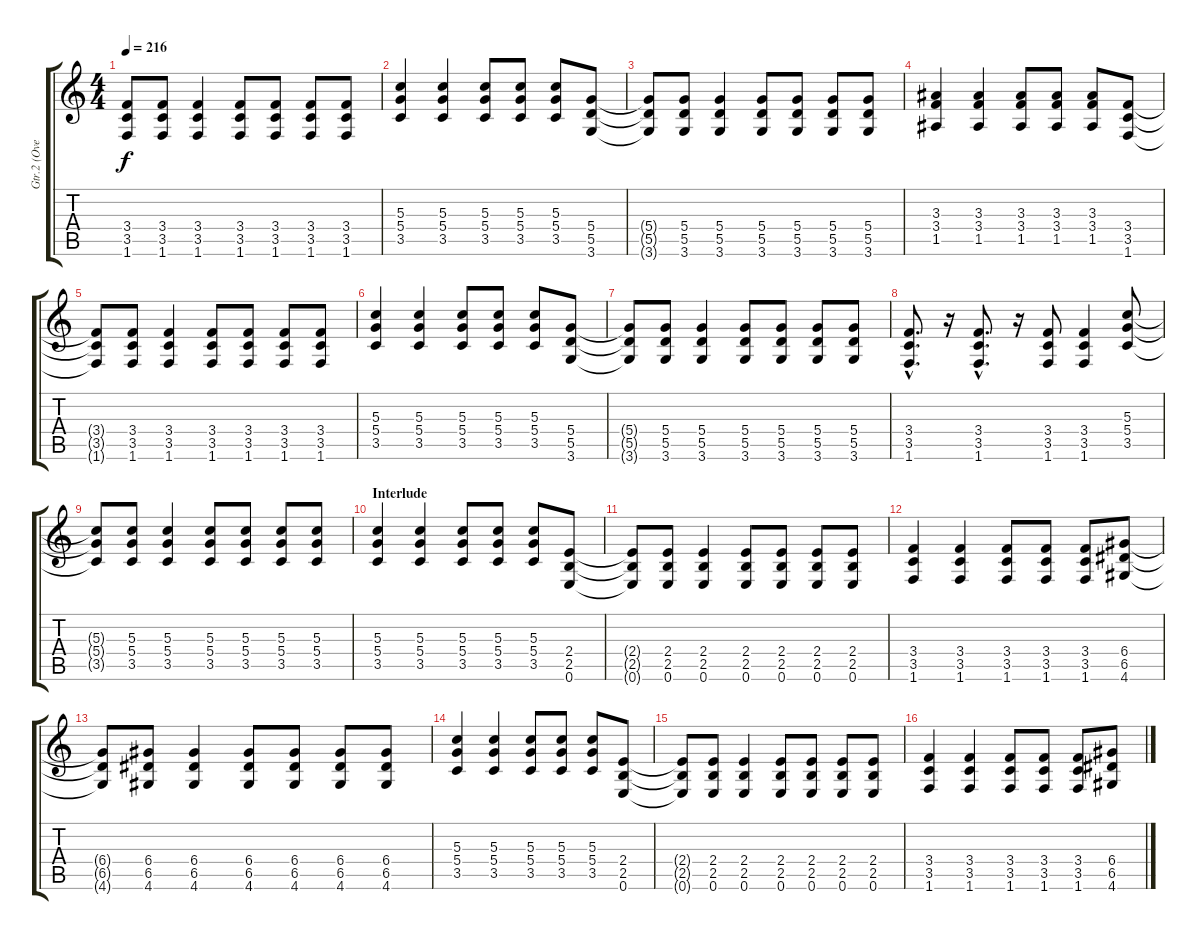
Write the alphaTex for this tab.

\track ("Gtr.2 (Overdriven)" "Gtr.2 (Ove") {instrument overdrivenguitar}
\staff {score tabs}
\tuning (E4 B3 G3 D3 A2 E2) {hide}
\ts (4 4)
\tempo 216
\clef g2
\ks c
(3.4{t} 3.5{t} 1.6{t}).8{dy f} (3.4 3.5 1.6).8 (3.4 3.5 1.6).4 (3.4 3.5 1.6).8 (3.4 3.5 1.6).8 (3.4 3.5 1.6).8 (3.4 3.5 1.6).8 |
(5.3 5.4 3.5).4 (5.3 5.4 3.5).4 (5.3 5.4 3.5).8 (5.3 5.4 3.5).8 (5.3 5.4 3.5).8 (5.4 5.5 3.6).8 |
(5.4{t} 5.5{t} 3.6{t}).8 (5.4 5.5 3.6).8 (5.4 5.5 3.6).4 (5.4 5.5 3.6).8 (5.4 5.5 3.6).8 (5.4 5.5 3.6).8 (5.4 5.5 3.6).8 |
(3.3 3.4 1.5).4 (3.3 3.4 1.5).4 (3.3 3.4 1.5).8 (3.3 3.4 1.5).8 (3.3 3.4 1.5).8 (3.4 3.5 1.6).8 |
(3.4{t} 3.5{t} 1.6{t}).8 (3.4 3.5 1.6).8 (3.4 3.5 1.6).4 (3.4 3.5 1.6).8 (3.4 3.5 1.6).8 (3.4 3.5 1.6).8 (3.4 3.5 1.6).8 |
(5.3 5.4 3.5).4 (5.3 5.4 3.5).4 (5.3 5.4 3.5).8 (5.3 5.4 3.5).8 (5.3 5.4 3.5).8 (5.4 5.5 3.6).8 |
(5.4{t} 5.5{t} 3.6{t}).8 (5.4 5.5 3.6).8 (5.4 5.5 3.6).4 (5.4 5.5 3.6).8 (5.4 5.5 3.6).8 (5.4 5.5 3.6).8 (5.4 5.5 3.6).8 |
(3.4{hac} 3.5{hac} 1.6{hac}).8{d} r.16 (3.4{hac} 3.5{hac} 1.6{hac}).8{d} r.16 (3.4 3.5 1.6).8 (3.4 3.5 1.6).4 (5.3 5.4 3.5).8 |
(5.3{t} 5.4{t} 3.5{t}).8 (5.3 5.4 3.5).8 (5.3 5.4 3.5).4 (5.3 5.4 3.5).8 (5.3 5.4 3.5).8 (5.3 5.4 3.5).8 (5.3 5.4 3.5).8 |
\section ("" "Interlude")
(5.3 5.4 3.5).4 (5.3 5.4 3.5).4 (5.3 5.4 3.5).8 (5.3 5.4 3.5).8 (5.3 5.4 3.5).8 (2.4 2.5 0.6).8 |
(2.4{t} 2.5{t} 0.6{t}).8 (2.4 2.5 0.6).8 (2.4 2.5 0.6).4 (2.4 2.5 0.6).8 (2.4 2.5 0.6).8 (2.4 2.5 0.6).8 (2.4 2.5 0.6).8 |
(3.4 3.5 1.6).4 (3.4 3.5 1.6).4 (3.4 3.5 1.6).8 (3.4 3.5 1.6).8 (3.4 3.5 1.6).8 (6.4 6.5 4.6).8 |
(6.4{t} 6.5{t} 4.6{t}).8 (6.4 6.5 4.6).8 (6.4 6.5 4.6).4 (6.4 6.5 4.6).8 (6.4 6.5 4.6).8 (6.4 6.5 4.6).8 (6.4 6.5 4.6).8 |
(5.3 5.4 3.5).4 (5.3 5.4 3.5).4 (5.3 5.4 3.5).8 (5.3 5.4 3.5).8 (5.3 5.4 3.5).8 (2.4 2.5 0.6).8 |
(2.4{t} 2.5{t} 0.6{t}).8 (2.4 2.5 0.6).8 (2.4 2.5 0.6).4 (2.4 2.5 0.6).8 (2.4 2.5 0.6).8 (2.4 2.5 0.6).8 (2.4 2.5 0.6).8 |
(3.4 3.5 1.6).4 (3.4 3.5 1.6).4 (3.4 3.5 1.6).8 (3.4 3.5 1.6).8 (3.4 3.5 1.6).8 (6.4 6.5 4.6).8
